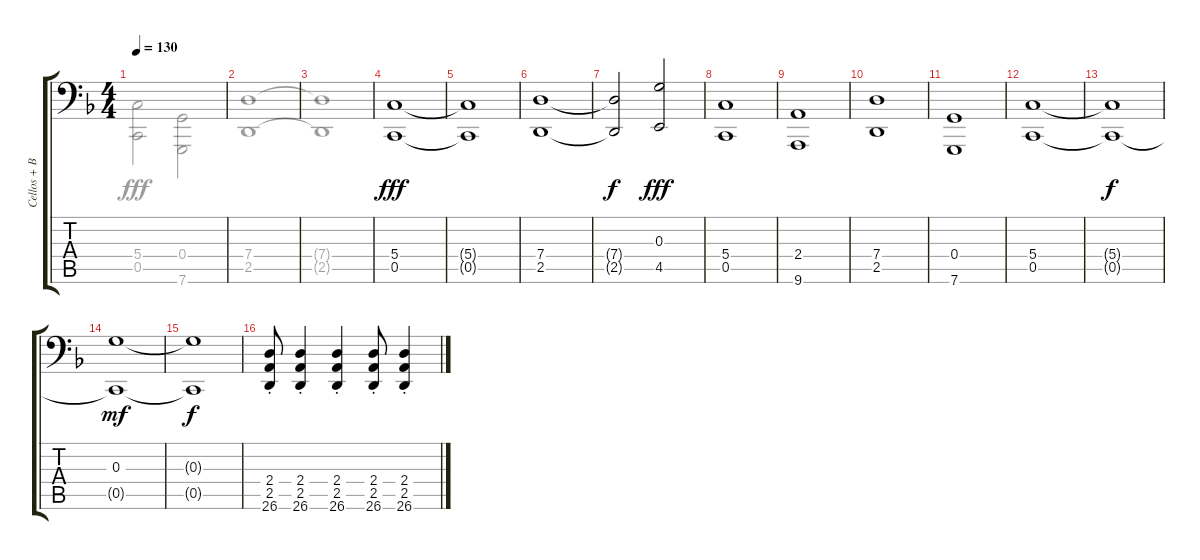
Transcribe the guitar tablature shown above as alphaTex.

\track ("Cellos + Basses" "Cellos + B") {instrument stringensemble1}
\staff {score tabs}
\tuning (E4 B3 G3 G2 C2 C1) {hide}
\voice
\ts (4 4)
\tempo 130
\clef f4
\ks dminor
|
|
|
(5.4 0.5).1{dy fff} |
(5.4{t} 0.5{t}).1 |
(7.4 2.5).1 |
(7.4{t} 2.5{t}).2{dy f} (0.3 4.5).2{dy fff} |
(5.4 0.5).1 |
(2.4 9.6).1 |
(7.4 2.5).1 |
(0.4 7.6).1 |
(5.4 0.5).1 |
(5.4{t} 0.5{t}).1{dy f} |
(0.3 0.5{t}).1{dy mf} |
(0.3{t} 0.5{t}).1{dy f} |
(2.4{st} 2.5{st} 26.6{st}).8 (2.4{st} 2.5{st} 26.6{st}).4 (2.4{st} 2.5{st} 26.6{st}).4 (2.4{st} 2.5{st} 26.6{st}).8 (2.4{st} 2.5{st} 26.6{st}).4
\voice
\clef f4
\ottava regular
\simile none
\ks dminor
(5.4{t} 0.5{t}).2{dy fff} (0.4 7.6).2 |
(7.4 2.5).1 |
(7.4{t} 2.5{t}).1 |
|
|
|
|
|
|
|
|
|
|
|
|
